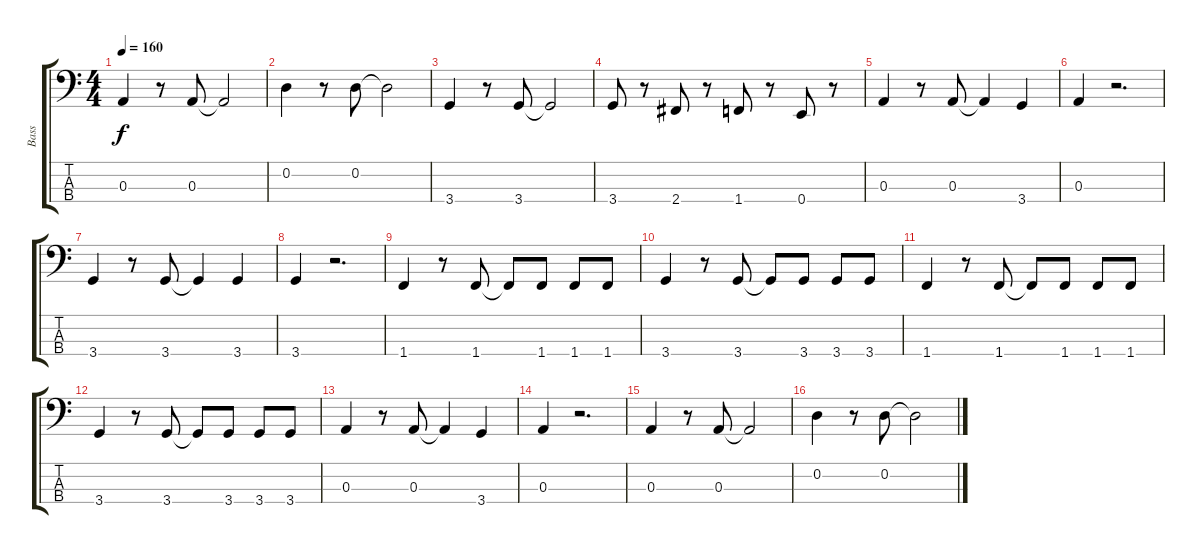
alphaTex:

\track ("Bass" "Bass") {instrument electricbassfinger}
\staff {score tabs}
\tuning (G2 D2 A1 E1) {hide}
\ts (4 4)
\tempo 160
\clef f4
\ks c
0.3.4{dy f} r.8 0.3.8 0.3{t}.2 |
0.2.4 r.8 0.2.8 0.2{t}.2 |
3.4.4 r.8 3.4.8 3.4{t}.2 |
3.4.8 r.8 2.4.8 r.8 1.4.8 r.8 0.4.8 r.8 |
0.3.4 r.8 0.3.8 0.3{t}.4 3.4.4 |
0.3.4 r.2{d} |
3.4.4 r.8 3.4.8 3.4{t}.4 3.4.4 |
3.4.4 r.2{d} |
1.4.4 r.8 1.4.8 1.4{t}.8 1.4.8 1.4.8 1.4.8 |
3.4.4 r.8 3.4.8 3.4{t}.8 3.4.8 3.4.8 3.4.8 |
1.4.4 r.8 1.4.8 1.4{t}.8 1.4.8 1.4.8 1.4.8 |
3.4.4 r.8 3.4.8 3.4{t}.8 3.4.8 3.4.8 3.4.8 |
0.3.4 r.8 0.3.8 0.3{t}.4 3.4.4 |
0.3.4 r.2{d} |
0.3.4 r.8 0.3.8 0.3{t}.2 |
0.2.4 r.8 0.2.8 0.2{t}.2
